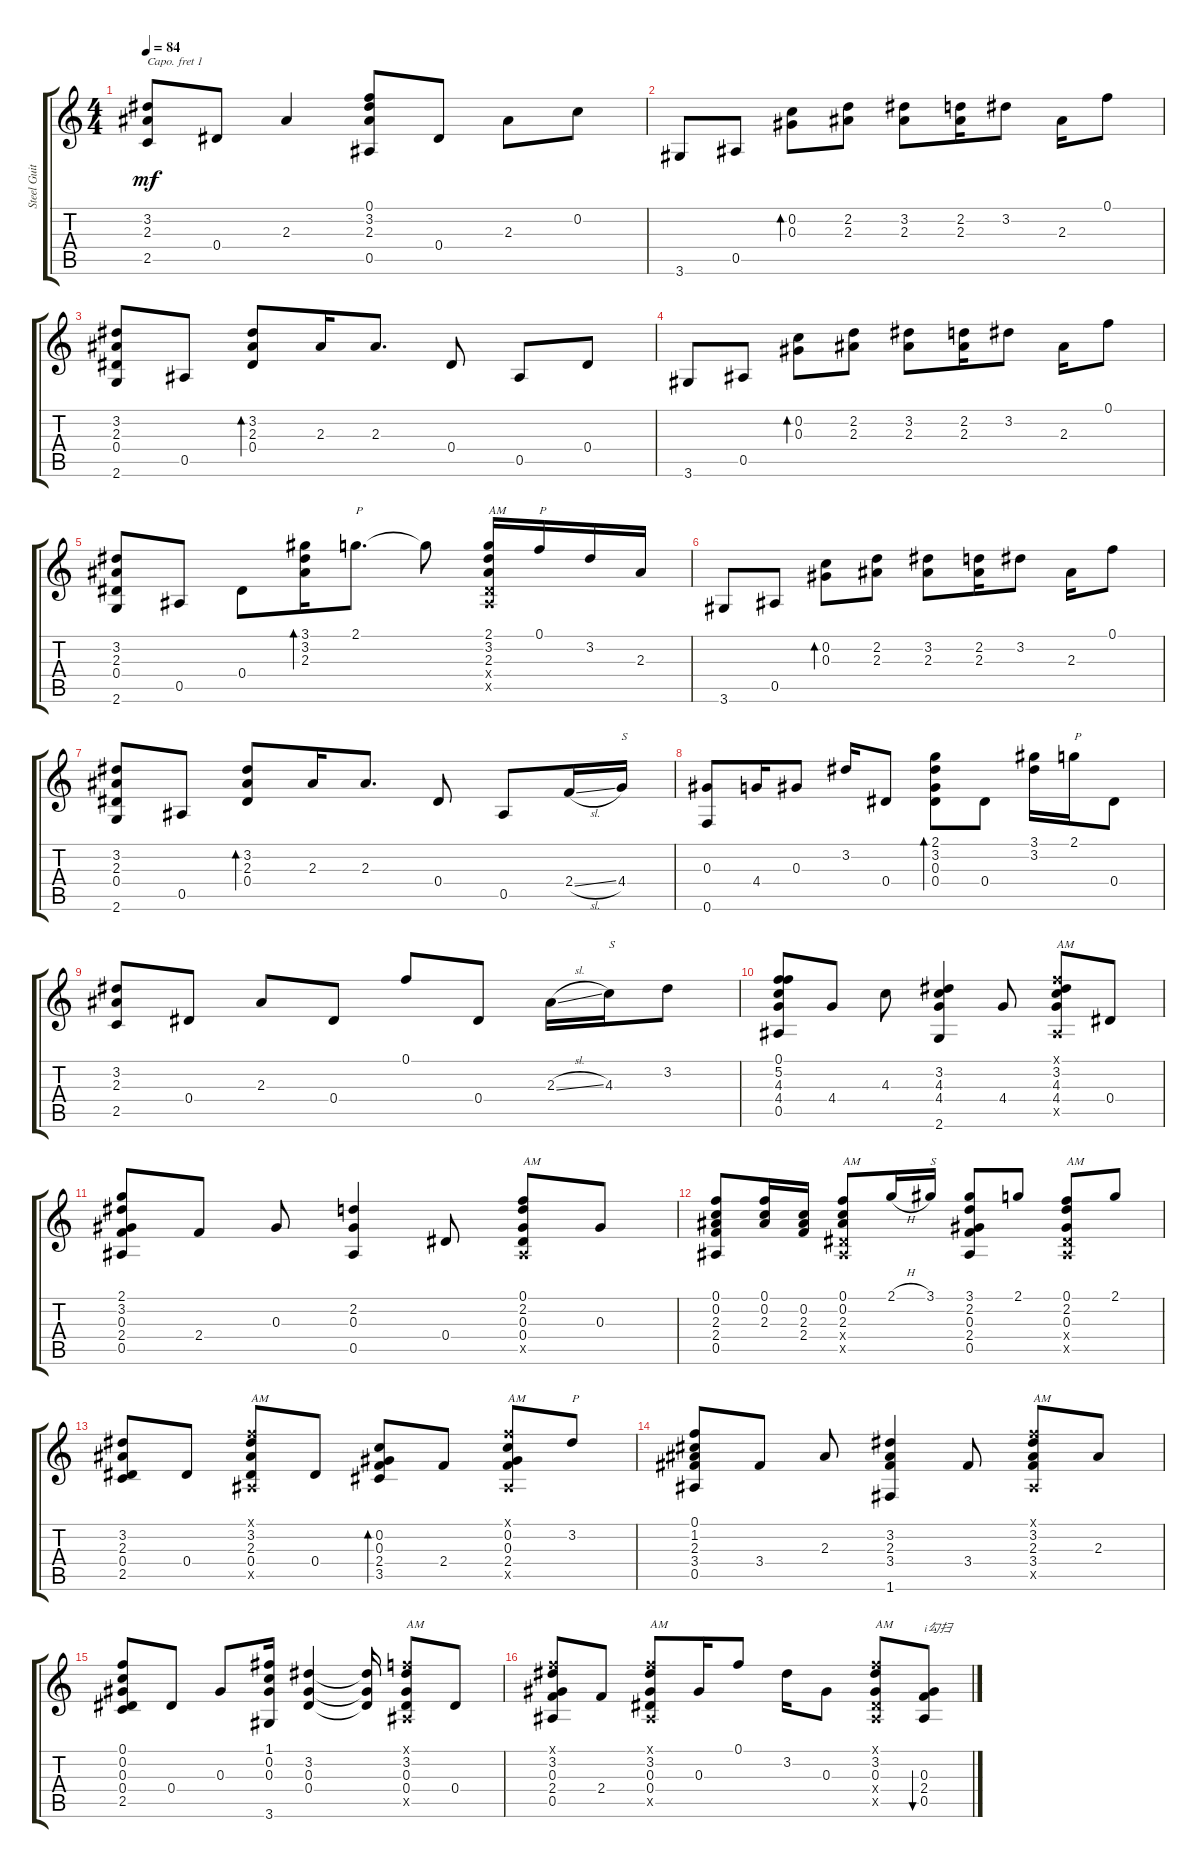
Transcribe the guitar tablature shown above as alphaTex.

\track ("Steel Guitar" "Steel Guit") {instrument acousticguitarsteel}
\staff {score tabs}
\capo 1
\tuning (E4 B3 G3 D3 A2 E2) {hide}
\ts (4 4)
\tempo 84
\clef g2
\ks c
(3.2 2.3 2.5).8{dy mf} 0.4.8 2.3.4 (0.1 3.2 2.3 0.5).8 0.4.8 2.3.8 0.2.8 |
3.6.8 0.5.8 (0.2 0.3).8{bd 30} (2.2 2.3).8 (3.2 2.3).8 (2.2 2.3).16 3.2.8 2.3.16 0.1.8 |
(3.2 2.3 0.4 2.6).8 0.5.8 (3.2 2.3 0.4).8{bd 30} 2.3.16 2.3.8{d} 0.4.8 0.5.8 0.4.8 |
3.6.8 0.5.8 (0.2 0.3).8{bd 30} (2.2 2.3).8 (3.2 2.3).8 (2.2 2.3).16 3.2.8 2.3.16 0.1.8 |
(3.2 2.3 0.4 2.6).8 0.5.8 0.4.8 (3.1 3.2 2.3).16{bd 30} 2.1.8{d txt "P"} 2.1{t}.8 (2.1 3.2 2.3 0.4{x} 0.5{x}).16{txt "AM"} 0.1.16{txt "P"} 3.2.16 2.3.16 |
3.6.8 0.5.8 (0.2 0.3).8{bd 30} (2.2 2.3).8 (3.2 2.3).8 (2.2 2.3).16 3.2.8 2.3.16 0.1.8 |
(3.2 2.3 0.4 2.6).8 0.5.8 (3.2 2.3 0.4).8{bd 30} 2.3.16 2.3.8{d} 0.4.8 0.5.8 2.4{sl}.16 4.4.16{txt "S"} |
(0.3 0.6).8 4.4.16 0.3.8 3.2.16 0.4.8 (2.1 3.2 0.3 0.4).8{bd 30} 0.4.8 (3.1 3.2).16 2.1.16{txt "P"} 0.4.8 |
(3.2 2.3 2.5).8 0.4.8 2.3.8 0.4.8 0.1.8 0.4.8 2.3{sl}.16 4.3.16{txt "S"} 3.2.8 |
(0.1 5.2 4.3 4.4 0.5).8 4.4.8 4.3.8 (3.2 4.3 4.4 2.6).4 4.4.8 (0.1{x} 3.2 4.3 4.4 0.5{x}).8{txt "AM"} 0.4.8 |
(2.1 3.2 0.3 2.4 0.5).8 2.4.8 0.3.8 (2.2 0.3 0.5).4 0.4.8 (0.1 2.2 0.3 0.4 0.5{x}).8{txt "AM"} 0.3.8 |
(0.1 0.2 2.3 2.4 0.5).8 (0.1 0.2 2.3).16 (0.2 2.3 2.4).16 (0.1 0.2 2.3 0.4{x} 0.5{x}).8{txt "AM"} 2.1{h}.16 3.1.16{txt "S"} (3.1 2.2 0.3 2.4 0.5).8 2.1.8 (0.1 2.2 0.3 0.4{x} 0.5{x}).8{txt "AM"} 2.1.8 |
(3.2 2.3 0.4 2.5).8 0.4.8 (0.1{x} 3.2 2.3 0.4 0.5{x}).8{txt "AM"} 0.4.8 (0.2 0.3 2.4 3.5).8{bd 60} 2.4.8 (0.1{x} 0.2 0.3 2.4 0.5{x}).8{txt "AM"} 3.2.8{txt "P"} |
(0.1 1.2 2.3 3.4 0.5).8 3.4.8 2.3.8 (3.2 2.3 3.4 1.6).4 3.4.8 (0.1{x} 3.2 2.3 3.4 0.5{x}).8{txt "AM"} 2.3.8 |
(0.1 0.2 0.3 0.4 2.5).8 0.4.8 0.3.8 (1.1 0.2 0.3 3.6).16 (3.2 0.3 0.4).4 (3.2{t} 0.3{t} 0.4{t}).16 (0.1{x} 3.2 0.3 0.4 0.5{x}).8{txt "AM"} 0.4.8 |
(0.1{x} 3.2 0.3 2.4 0.5).8 2.4.8 (0.1{x} 3.2 0.3 0.4 0.5{x}).8{txt "AM"} 0.3.16 0.1.8 3.2.16 0.3.8 (0.1{x} 3.2 0.3 0.4{x} 0.5{x}).8{txt "AM"} (0.3 2.4 0.5).8{bu 30 txt "i勾扫"}
